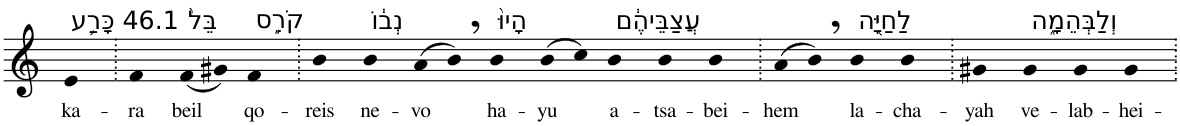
**kern	**text
*part1	*part1
*staff1	*staff1
*I"Piano	*
*I'Pno	*
*clefG2	*
*k[]	*
=1	=1
!LO:TX:a:t=46.1 כָּרַ֥ע	!
!	!LO:LY:b
4e	ka-
=2.	=2.
!	!LO:LY:b
4f	-ra
!LO:TX:a:t=בֵּל֙	!
!	!LO:LY:b
(8f	beil
8g#X)	.
!LO:TX:a:t=קֹרֵ֣ס	!
!	!LO:LY:b
4f	qo-
=3.	=3.
!	!LO:LY:b
4b	-reis
!LO:TX:a:t=נְב֔וֹ	!
!	!LO:LY:b
4b	ne-
!	!LO:LY:b
(8a	-vo
8b,)	.
!LO:TX:a:t=הָיוּ֙	!
!	!LO:LY:b
4b	ha-
!	!LO:LY:b
(8b	-yu
8cc)	.
!LO:TX:a:t=עֲצַבֵּיהֶ֔ם	!
!	!LO:LY:b
4b	a-
!	!LO:LY:b
4b	-tsa-
!	!LO:LY:b
4b	-bei-
=4.	=4.
!	!LO:LY:b
(8a	-hem
8b,)	.
!LO:TX:a:t=לַחַיָּ֖ה	!
!	!LO:LY:b
4b	la-
!	!LO:LY:b
4b	-cha-
=5.	=5.
!	!LO:LY:b
4g#X	-yah
!LO:TX:a:t=וְלַבְּהֵמָ֑ה	!
!	!LO:LY:b
4g#	ve-
!	!LO:LY:b
4g#	-lab-
!	!LO:LY:b
4g#	-hei-
=.	=.
*-	*-
